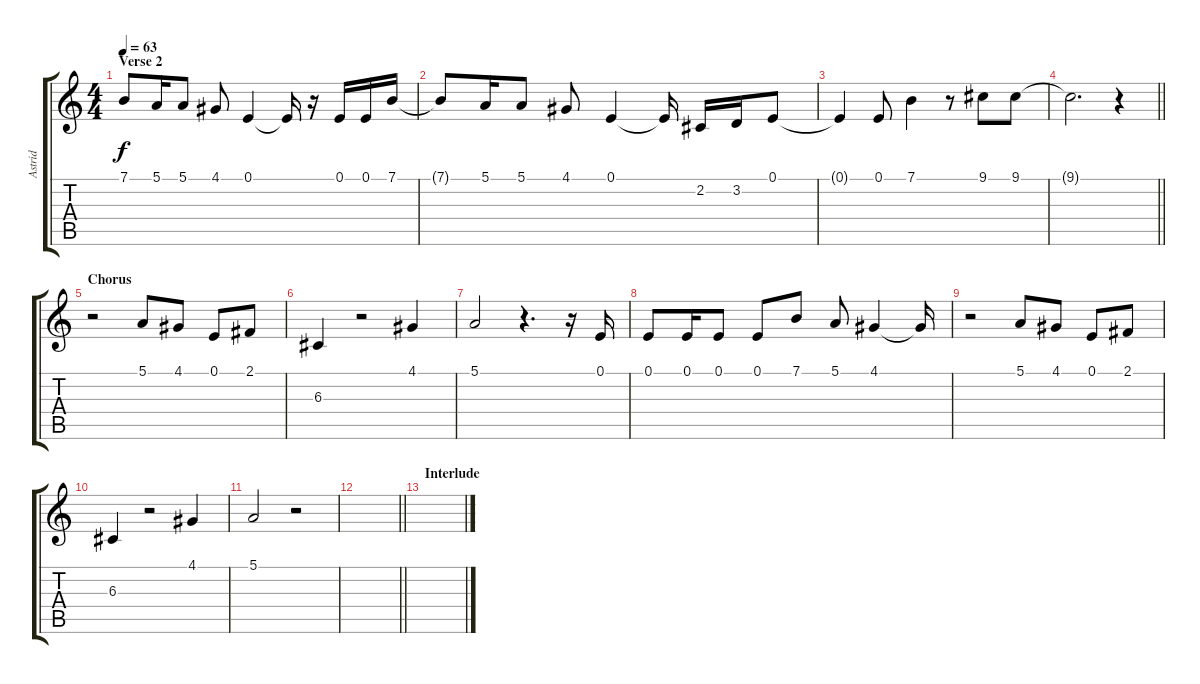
\track ("Astrid" "Astrid") {instrument lead6voice}
\staff {score tabs}
\tuning (E4 B3 G3 D3 A2 E2) {hide}
\ts (4 4)
\section ("" "Verse 2")
\tempo 63
\clef g2
\ks c
7.1{t}.8{dy f} 5.1.16 5.1.8 4.1.8 0.1.4 0.1{t}.16 r.16 0.1.16 0.1.16 7.1.16 |
7.1{t}.8 5.1.16 5.1.8 4.1.8 0.1.4 0.1{t}.16 2.2.16 3.2.16 0.1.8 |
0.1{t}.4 0.1.8 7.1.4 r.8 9.1.8 9.1.8 |
\barLineRight lightlight
9.1{t}.2{d} r.4 |
\section ("" "Chorus")
r.2 5.1.8 4.1.8 0.1.8 2.1.8 |
6.3.4 r.2 4.1.4 |
5.1.2 r.4{d} r.16 0.1.16 |
0.1.8 0.1.16 0.1.8 0.1.8 7.1.8 5.1.8 4.1.4 4.1{t}.16 |
r.2 5.1.8 4.1.8 0.1.8 2.1.8 |
6.3.4 r.2 4.1.4 |
5.1.2 r.2 |
\barLineRight lightlight
|
\section ("" "Interlude")
